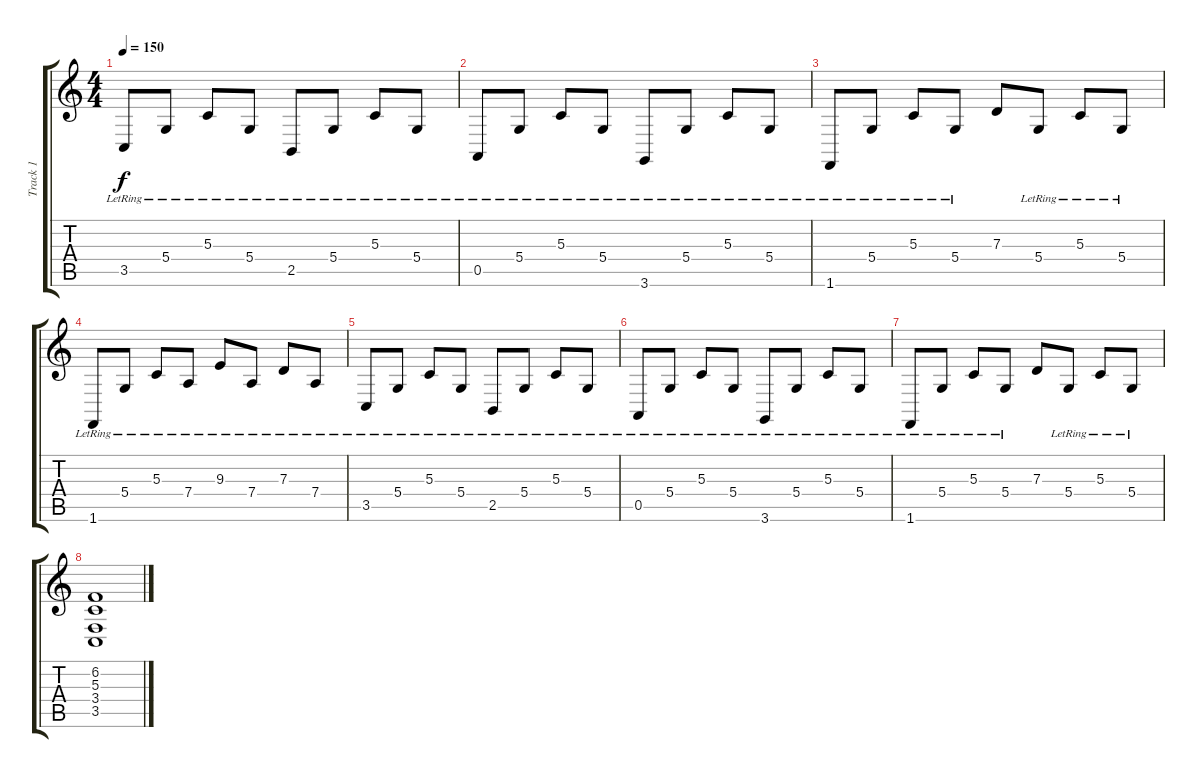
\track ("Track 1" "Track 1") {instrument brightacousticpiano}
\staff {score tabs}
\tuning (E4 B3 G3 D3 A2 E2) {hide}
\ts (4 4)
\tempo 150
\clef g2
\ks c
3.5{lr}.8{dy f} 5.4{lr}.8 5.3{lr}.8 5.4{lr}.8 2.5{lr}.8 5.4{lr}.8 5.3{lr}.8 5.4{lr}.8 |
0.5{lr}.8 5.4{lr}.8 5.3{lr}.8 5.4{lr}.8 3.6{lr}.8 5.4{lr}.8 5.3{lr}.8 5.4{lr}.8 |
1.6{lr}.8 5.4{lr}.8 5.3{lr}.8 5.4{lr}.8 7.3.8 5.4{lr}.8 5.3{lr}.8 5.4{lr}.8 |
1.6{lr}.8 5.4{lr}.8 5.3{lr}.8 7.4{lr}.8 9.3{lr}.8 7.4{lr}.8 7.3{lr}.8 7.4{lr}.8 |
3.5{lr}.8 5.4{lr}.8 5.3{lr}.8 5.4{lr}.8 2.5{lr}.8 5.4{lr}.8 5.3{lr}.8 5.4{lr}.8 |
0.5{lr}.8 5.4{lr}.8 5.3{lr}.8 5.4{lr}.8 3.6{lr}.8 5.4{lr}.8 5.3{lr}.8 5.4{lr}.8 |
1.6{lr}.8 5.4{lr}.8 5.3{lr}.8 5.4{lr}.8 7.3.8 5.4{lr}.8 5.3{lr}.8 5.4{lr}.8 |
(6.2 5.3 3.4 3.5).1
